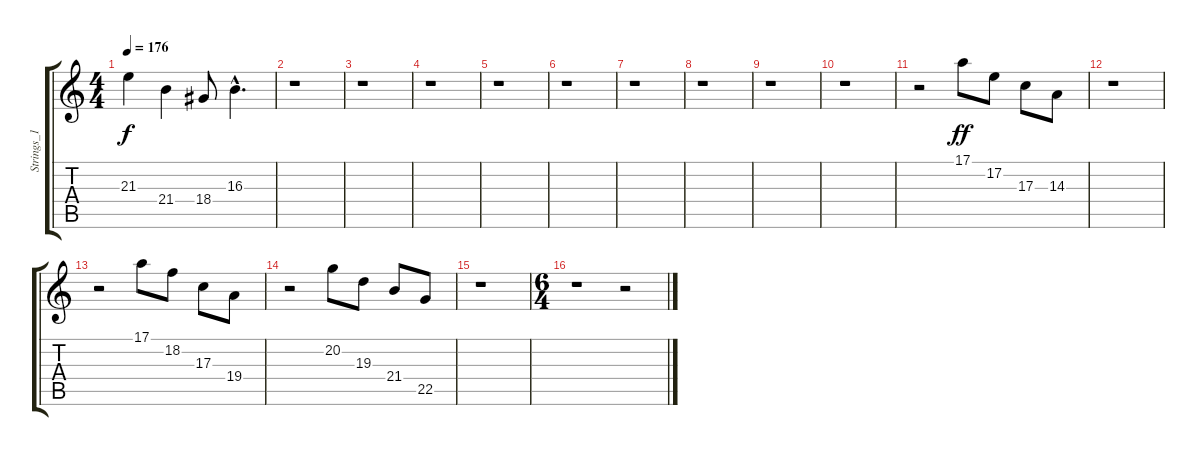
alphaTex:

\track ("Strings_1" "Strings_1") {instrument stringensemble1}
\staff {score tabs}
\tuning (E4 B3 G3 D3 A2 E2) {hide}
\ts (4 4)
\tempo 176
\clef g2
\ks c
21.3.4{dy f} 21.4.4 18.4.8 16.3{hac}.4{d} |
r.1 |
r.1 |
r.1 |
r.1 |
r.1 |
r.1 |
r.1 |
r.1 |
r.1 |
r.2 17.1.8{dy ff balance 6 instrument flute} 17.2.8 17.3.8 14.3.8 |
r.1 |
r.2 17.1.8 18.2.8 17.3.8 19.4.8 |
r.2 20.2.8 19.3.8 21.4.8 22.5.8 |
r.1 |
\ts (6 4)
r.1 r.2
